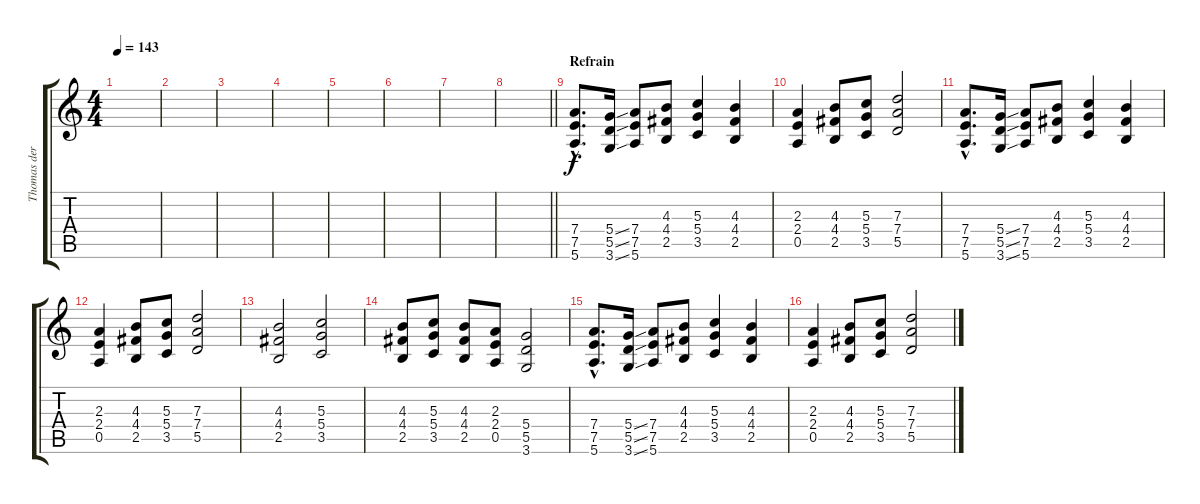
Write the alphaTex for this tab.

\track ("Thomas der Münzer" "Thomas der") {instrument distortionguitar}
\staff {score tabs}
\tuning (E4 B3 G3 D3 A2 E2) {hide}
\ts (4 4)
\tempo 143
\clef g2
\ks c
|
|
|
|
|
|
|
\barLineRight lightlight
|
\section ("" "Refrain")
(7.4{hac} 7.5{hac} 5.6{hac}).8{d} (5.4{ss} 5.5{ss} 3.6{ss}).16 (7.4 7.5 5.6).8 (4.3 4.4 2.5).8 (5.3 5.4 3.5).4 (4.3 4.4 2.5).4 |
(2.3 2.4 0.5).4 (4.3 4.4 2.5).8 (5.3 5.4 3.5).8 (7.3 7.4 5.5).2 |
(7.4{hac} 7.5{hac} 5.6{hac}).8{d} (5.4{ss} 5.5{ss} 3.6{ss}).16 (7.4 7.5 5.6).8 (4.3 4.4 2.5).8 (5.3 5.4 3.5).4 (4.3 4.4 2.5).4 |
(2.3 2.4 0.5).4 (4.3 4.4 2.5).8 (5.3 5.4 3.5).8 (7.3 7.4 5.5).2 |
(4.3 4.4 2.5).2 (5.3 5.4 3.5).2 |
(4.3 4.4 2.5).8 (5.3 5.4 3.5).8 (4.3 4.4 2.5).8 (2.3 2.4 0.5).8 (5.4 5.5 3.6).2 |
(7.4{hac} 7.5{hac} 5.6{hac}).8{d} (5.4{ss} 5.5{ss} 3.6{ss}).16 (7.4 7.5 5.6).8 (4.3 4.4 2.5).8 (5.3 5.4 3.5).4 (4.3 4.4 2.5).4 |
(2.3 2.4 0.5).4 (4.3 4.4 2.5).8 (5.3 5.4 3.5).8 (7.3 7.4 5.5).2
